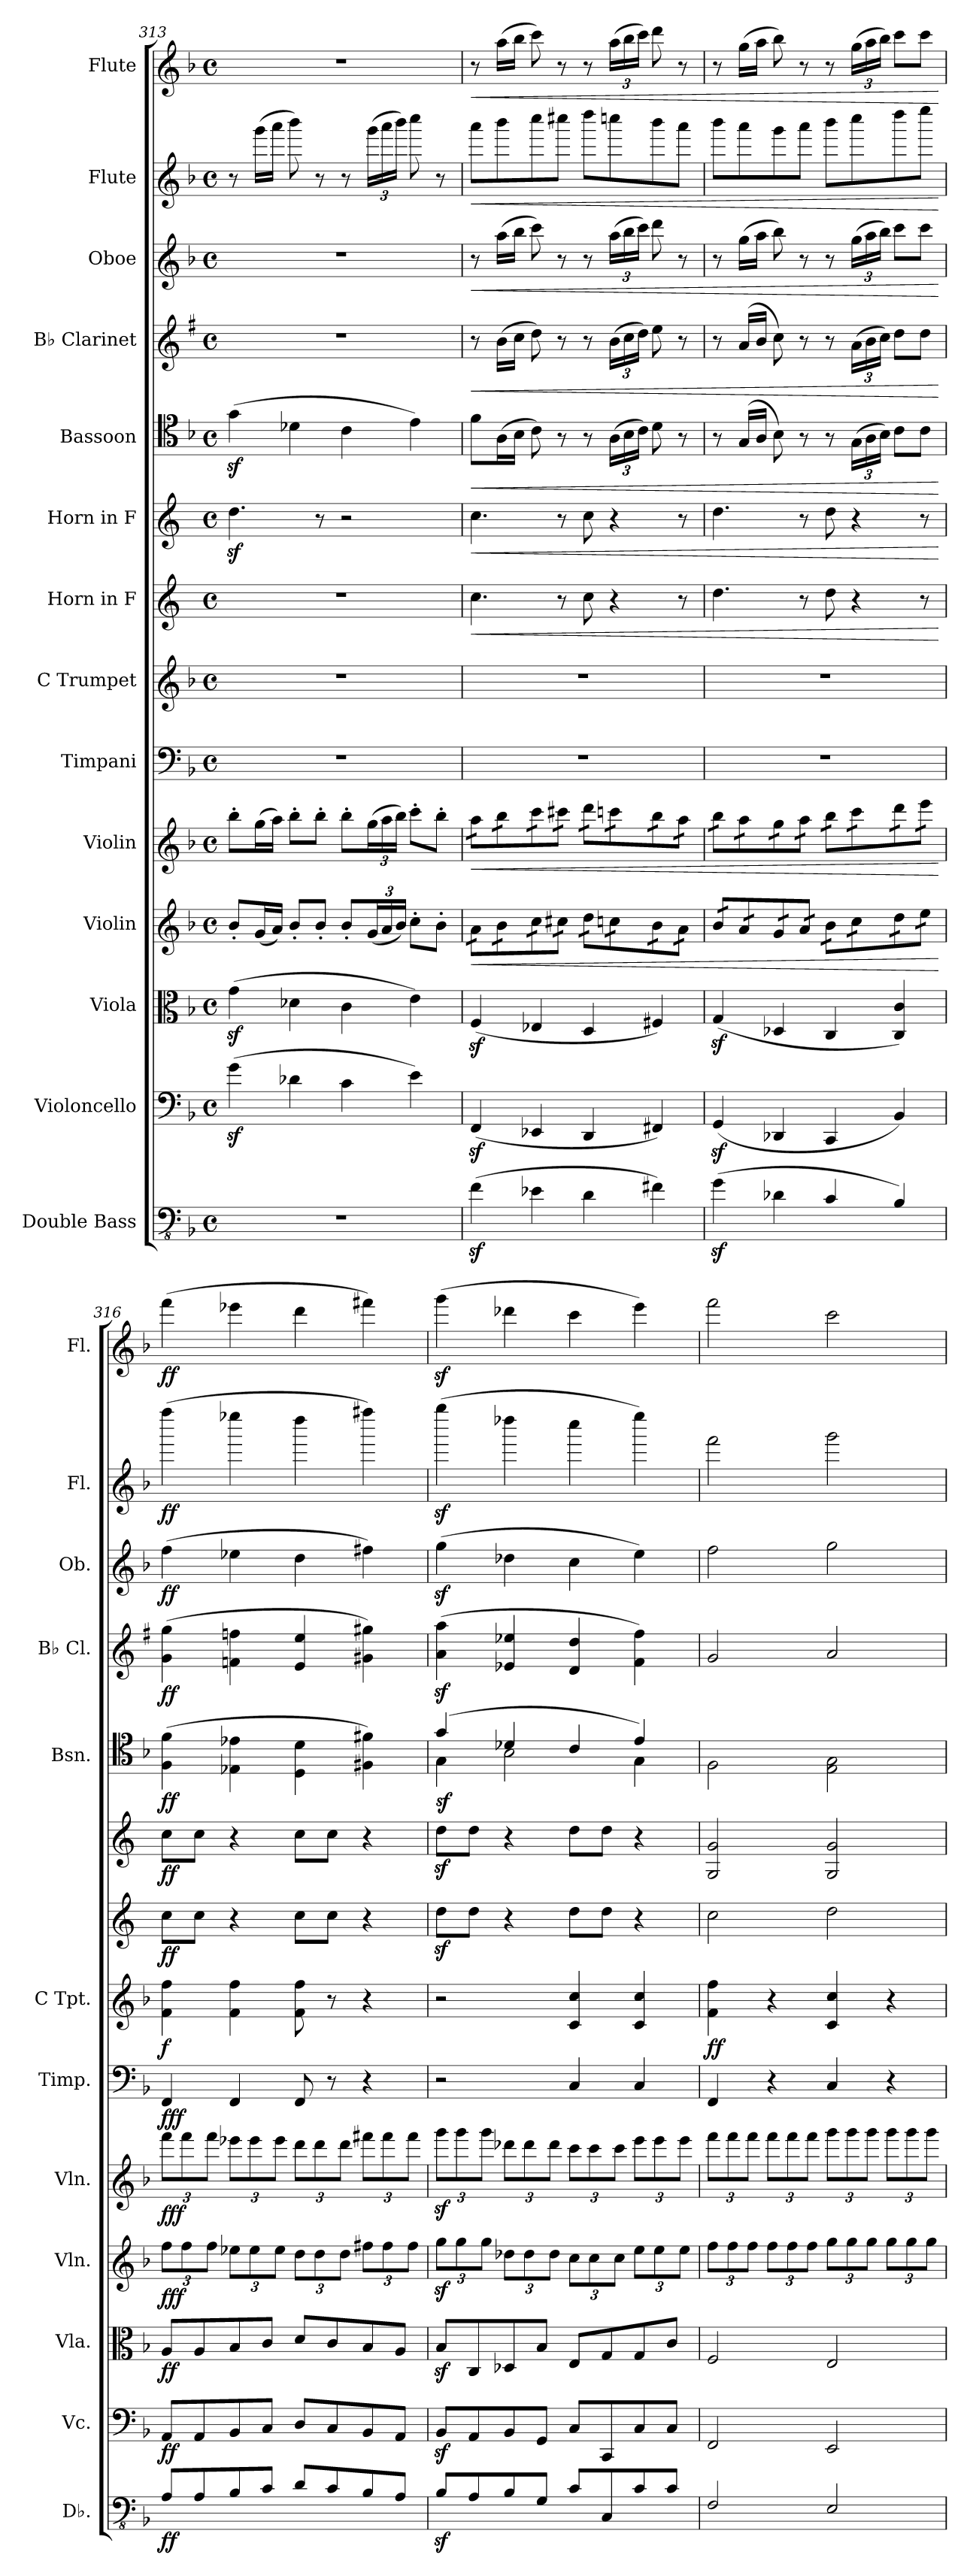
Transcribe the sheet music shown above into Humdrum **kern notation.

**kern	**dynam	**kern	**dynam	**kern	**dynam	**kern	**dynam	**kern	**dynam	**kern	**dynam	**kern	**dynam	**kern	**dynam	**kern	**dynam	**kern	**dynam	**kern	**dynam	**kern	**dynam	**kern	**dynam	**kern	**dynam
*part14	*part14	*part13	*part13	*part12	*part12	*part11	*part11	*part10	*part10	*part9	*part9	*part8	*part8	*part7	*part7	*part6	*part6	*part5	*part5	*part4	*part4	*part3	*part3	*part2	*part2	*part1	*part1
*staff14	*staff14	*staff13	*staff13	*staff12	*staff12	*staff11	*staff11	*staff10	*staff10	*staff9	*staff9	*staff8	*staff8	*staff7	*staff7	*staff6	*staff6	*staff5	*staff5	*staff4	*staff4	*staff3	*staff3	*staff2	*staff2	*staff1	*staff1
*I"Double Bass	*	*I"Violoncello	*	*I"Viola	*	*I"Violin	*	*I"Violin	*	*I"Timpani	*	*I"C Trumpet	*	*I"Horn in F	*	*I"Horn in F	*	*I"Bassoon	*	*I"B♭ Clarinet	*	*I"Oboe	*	*I"Flute	*	*I"Flute	*
*I'Db.	*	*I'Vc.	*	*I'Vla.	*	*I'Vln.	*	*I'Vln.	*	*I'Timp.	*	*I'C Tpt.	*	*	*	*	*	*I'Bsn.	*	*I'B♭ Cl.	*	*I'Ob.	*	*I'Fl.	*	*I'Fl.	*
*clefFv4	*	*clefF4	*	*clefC3	*	*clefG2	*	*clefG2	*	*clefF4	*	*clefG2	*	*clefG2	*	*clefG2	*	*clefC4	*	*clefG2	*	*clefG2	*	*clefG2	*	*clefG2	*
*ITrd7c12	*	*	*	*	*	*	*	*	*	*	*	*	*	*ITrd4c7	*	*ITrd4c7	*	*	*	*ITrd1c2	*	*	*	*	*	*	*
*k[b-]	*	*k[b-]	*	*k[b-]	*	*k[b-]	*	*k[b-]	*	*k[b-]	*	*k[b-]	*	*k[b-]	*	*k[b-]	*	*k[b-]	*	*k[b-]	*	*k[b-]	*	*k[b-]	*	*k[b-]	*
*M4/4	*	*M4/4	*	*M4/4	*	*M4/4	*	*M4/4	*	*M4/4	*	*M4/4	*	*M4/4	*	*M4/4	*	*M4/4	*	*M4/4	*	*M4/4	*	*M4/4	*	*M4/4	*
*met(c)	*	*met(c)	*	*met(c)	*	*met(c)	*	*met(c)	*	*met(c)	*	*met(c)	*	*met(c)	*	*met(c)	*	*met(c)	*	*met(c)	*	*met(c)	*	*met(c)	*	*met(c)	*
=313	=313	=313	=313	=313	=313	=313	=313	=313	=313	=313	=313	=313	=313	=313	=313	=313	=313	=313	=313	=313	=313	=313	=313	=313	=313	=313	=313
1r	.	(4gz<\	.	(4gz<\	.	8b-'/L	.	8bb-'\L	.	1r	.	1r	.	1r	.	4.gz<\	.	(4gz<\	.	1r	.	1r	.	8r	.	1r	.
.	.	.	.	.	.	(16g/L	.	(16gg\L	.	.	.	.	.	.	.	.	.	.	.	.	.	.	.	(16ggg\LL	.	.	.
.	.	.	.	.	.	16a/JJ)	.	16aa\JJ)	.	.	.	.	.	.	.	.	.	.	.	.	.	.	.	16aaa\JJ	.	.	.
.	.	4d-X\	.	4d-X\	.	8b-'/L	.	8bb-'\L	.	.	.	.	.	.	.	.	.	4d-X\	.	.	.	.	.	8bbb-\)	.	.	.
.	.	.	.	.	.	8b-'/J	.	8bb-'\J	.	.	.	.	.	.	.	8r	.	.	.	.	.	.	.	8r	.	.	.
.	.	4c\	.	4c\	.	8b-'/L	.	8bb-'\L	.	.	.	.	.	.	.	2r	.	4c\	.	.	.	.	.	8r	.	.	.
*	*	*	*	*	*	*Xbrackettup	*	*Xbrackettup	*	*	*	*	*	*	*	*	*	*	*	*	*	*	*	*Xbrackettup	*	*	*
.	.	.	.	.	.	(24g/L	.	(24gg\L	.	.	.	.	.	.	.	.	.	.	.	.	.	.	.	(24ggg\LL	.	.	.
.	.	.	.	.	.	24a/	.	24aa\	.	.	.	.	.	.	.	.	.	.	.	.	.	.	.	24aaa\	.	.	.
.	.	.	.	.	.	24b-/JJ)	.	24bb-\JJ)	.	.	.	.	.	.	.	.	.	.	.	.	.	.	.	24bbb-\JJ)	.	.	.
.	.	4e\)	.	4e\)	.	8cc'\L	.	8ccc'\L	.	.	.	.	.	.	.	.	.	4e\)	.	.	.	.	.	8cccc\	.	.	.
.	.	.	.	.	.	8b-'\J	.	8bb-'\J	.	.	.	.	.	.	.	.	.	.	.	.	.	.	.	8r	.	.	.
!!LO:PB:g=z
=314	=314	=314	=314	=314	=314	=314	=314	=314	=314	=314	=314	=314	=314	=314	=314	=314	=314	=314	=314	=314	=314	=314	=314	=314	=314	=314	=314
!	!	!	!	!	!	!	!LO:HP:b	!	!LO:HP:b	!	!	!	!	!	!LO:HP:b	!	!LO:HP:b	!	!LO:HP:b	!	!LO:HP:b	!	!LO:HP:b	!	!LO:HP:b	!	!LO:HP:b
*	*	*	*	*	*	*tremolo	*	*	*	*	*	*	*	*	*	*	*	*	*	*	*	*	*	*	*	*	*
*	*	*	*	*	*	*	*	*tremolo	*	*	*	*	*	*	*	*	*	*	*	*	*	*	*	*	*	*	*
(4FFz<\	.	(4FFz</	.	(4Fz</	.	16a\LL	<	16aa\LL	<	1r	.	1r	.	4.f\	<	4.f\	<	8f\L	<	8r	<	8r	<	8aaa\L	<	8r	<
.	.	.	.	.	.	16a\	.	16aa\	.	.	.	.	.	.	.	.	.	.	.	.	.	.	.	.	.	.	.
.	.	.	.	.	.	16b-\	.	16bb-\	.	.	.	.	.	.	.	.	.	(16A\L	.	(16a\LL	.	(16aa\LL	.	8bbb-\	.	(16aa\LL	.
.	.	.	.	.	.	16b-\	.	16bb-\	.	.	.	.	.	.	.	.	.	16B-\JJ	.	16b-\JJ	.	16bb-\JJ	.	.	.	16bb-\JJ	.
4EE-X\	.	4EE-X/	.	4E-X/	.	16cc\	.	16ccc\	.	.	.	.	.	.	.	.	.	8c\)	.	8cc\)	.	8ccc\)	.	8cccc\	.	8ccc\)	.
.	.	.	.	.	.	16cc\	.	16ccc\	.	.	.	.	.	.	.	.	.	.	.	.	.	.	.	.	.	.	.
.	.	.	.	.	.	16cc#X\	.	16ccc#X\	.	.	.	.	.	8r	.	8r	.	8r	.	8r	.	8r	.	8cccc#X\J	.	8r	.
.	.	.	.	.	.	16cc#X\JJ	.	16ccc#X\JJ	.	.	.	.	.	.	.	.	.	.	.	.	.	.	.	.	.	.	.
4DD\	.	4DD/	.	4D/	.	16dd\LL	.	16ddd\LL	.	.	.	.	.	8f\	.	8f\	.	8r	.	8r	.	8r	.	8dddd\L	.	8r	.
.	.	.	.	.	.	16dd\	.	16ddd\	.	.	.	.	.	.	.	.	.	.	.	.	.	.	.	.	.	.	.
*	*	*	*	*	*	*	*	*	*	*	*	*	*	*	*	*	*	*Xbrackettup	*	*Xbrackettup	*	*Xbrackettup	*	*	*	*Xbrackettup	*
.	.	.	.	.	.	16ccn\	.	16cccn\	.	.	.	.	.	4r	.	4r	.	(24A\LL	.	(24a\LL	.	(24aa\LL	.	8ccccn\	.	(24aa\LL	.
.	.	.	.	.	.	.	.	.	.	.	.	.	.	.	.	.	.	24B-\	.	24b-\	.	24bb-\	.	.	.	24bb-\	.
.	.	.	.	.	.	16ccn\	.	16cccn\	.	.	.	.	.	.	.	.	.	.	.	.	.	.	.	.	.	.	.
.	.	.	.	.	.	.	.	.	.	.	.	.	.	.	.	.	.	24c\JJ)	.	24cc\JJ)	.	24ccc\JJ)	.	.	.	24ccc\JJ)	.
4FF#X\)	.	4FF#X/)	.	4F#X/)	.	16b-\	.	16bb-\	.	.	.	.	.	.	.	.	.	8d\	.	8dd\	.	8ddd\	.	8bbb-\	.	8ddd\	.
.	.	.	.	.	.	16b-\	.	16bb-\	.	.	.	.	.	.	.	.	.	.	.	.	.	.	.	.	.	.	.
.	.	.	.	.	.	16a\	.	16aa\	.	.	.	.	.	8r	.	8r	.	8r	.	8r	.	8r	.	8aaa\J	.	8r	.
.	.	.	.	.	.	16a\JJ	.	16aa\JJ	.	.	.	.	.	.	.	.	.	.	.	.	.	.	.	.	.	.	.
=315	=315	=315	=315	=315	=315	=315	=315	=315	=315	=315	=315	=315	=315	=315	=315	=315	=315	=315	=315	=315	=315	=315	=315	=315	=315	=315	=315
(4GGz<\	.	(4GGz</	.	(4Gz</	.	16b-/LL	.	16bb-\LL	.	1r	.	1r	.	4.g\	.	4.g\	.	8r	.	8r	.	8r	.	8bbb-\L	.	8r	.
.	.	.	.	.	.	16b-/	.	16bb-\	.	.	.	.	.	.	.	.	.	.	.	.	.	.	.	.	.	.	.
.	.	.	.	.	.	16a/	.	16aa\	.	.	.	.	.	.	.	.	.	(16G/LL	.	(16g/LL	.	(16gg\LL	.	8aaa\	.	(16gg\LL	.
.	.	.	.	.	.	16a/	.	16aa\	.	.	.	.	.	.	.	.	.	16A/JJ	.	16a/JJ	.	16aa\JJ	.	.	.	16aa\JJ	.
4DD-X\	.	4DD-X/	.	4D-X/	.	16g/	.	16gg\	.	.	.	.	.	.	.	.	.	8B-\)	.	8b-\)	.	8bb-\)	.	8ggg\	.	8bb-\)	.
.	.	.	.	.	.	16g/	.	16gg\	.	.	.	.	.	.	.	.	.	.	.	.	.	.	.	.	.	.	.
.	.	.	.	.	.	16a/	.	16aa\	.	.	.	.	.	8r	.	8r	.	8r	.	8r	.	8r	.	8aaa\J	.	8r	.
.	.	.	.	.	.	16a/JJ	.	16aa\JJ	.	.	.	.	.	.	.	.	.	.	.	.	.	.	.	.	.	.	.
4CC/	.	4CC/	.	4C/	.	16b-\LL	.	16bb-\LL	.	.	.	.	.	8g\	.	8g\	.	8r	.	8r	.	8r	.	8bbb-\L	.	8r	.
.	.	.	.	.	.	16b-\	.	16bb-\	.	.	.	.	.	.	.	.	.	.	.	.	.	.	.	.	.	.	.
.	.	.	.	.	.	16cc\	.	16ccc\	.	.	.	.	.	4r	.	4r	.	(24G\LL	.	(24g\LL	.	(24gg\LL	.	8cccc\	.	(24gg\LL	.
.	.	.	.	.	.	.	.	.	.	.	.	.	.	.	.	.	.	24A\	.	24a\	.	24aa\	.	.	.	24aa\	.
.	.	.	.	.	.	16cc\	.	16ccc\	.	.	.	.	.	.	.	.	.	.	.	.	.	.	.	.	.	.	.
.	.	.	.	.	.	.	.	.	.	.	.	.	.	.	.	.	.	24B-\JJ)	.	24b-\JJ)	.	24bb-\JJ)	.	.	.	24bb-\JJ)	.
4BBB-/)	.	4BB-/)	.	4C/ 4c/)	.	16dd\	.	16ddd\	.	.	.	.	.	.	.	.	.	8c\L	.	8cc\L	.	8ccc\L	.	8dddd\	.	8ccc\L	.
.	.	.	.	.	.	16dd\	.	16ddd\	.	.	.	.	.	.	.	.	.	.	.	.	.	.	.	.	.	.	.
.	.	.	.	.	.	16ee\	.	16eee\	.	.	.	.	.	8r	.	8r	.	8c\J	.	8cc\J	.	8ccc\J	.	8eeee\J	.	8ccc\J	.
.	.	.	.	.	.	16ee\JJ	.	16eee\JJ	.	.	.	.	.	.	.	.	.	.	.	.	.	.	.	.	.	.	.
*	*	*	*	*	*	*	*	*Xtremolo	*	*	*	*	*	*	*	*	*	*	*	*	*	*	*	*	*	*	*
*	*	*	*	*	*	*Xtremolo	*	*	*	*	*	*	*	*	*	*	*	*	*	*	*	*	*	*	*	*	*
.	.	.	.	.	.	.	[	.	[	.	.	.	.	.	[	.	[	.	[	.	[	.	[	.	[	.	[
!!LO:PB:g=z
=316	=316	=316	=316	=316	=316	=316	=316	=316	=316	=316	=316	=316	=316	=316	=316	=316	=316	=316	=316	=316	=316	=316	=316	=316	=316	=316	=316
!	!LO:DY:b	!	!LO:DY:b	!	!LO:DY:b	!	!LO:DY:b	!	!LO:DY:b	!	!LO:DY:b	!	!LO:DY:b	!	!LO:DY:b	!	!LO:DY:b	!	!LO:DY:b	!	!LO:DY:b	!	!LO:DY:b	!	!LO:DY:b	!	!LO:DY:b
8AAA/L	ff	8AA/L	ff	8A/L	ff	12ff\L	fff	12fff\L	fff	4FF/	fff	4f\ 4ff\	f	8f\L	ff	8f\L	ff	(4F\ 4f\	ff	(4f\ 4ff\	ff	(4ff\	ff	(4ffff\	ff	(4fff\	ff
.	.	.	.	.	.	12ff\	.	12fff\	.	.	.	.	.	.	.	.	.	.	.	.	.	.	.	.	.	.	.
8AAA/	.	8AA/	.	8A/	.	.	.	.	.	.	.	.	.	8f\J	.	8f\J	.	.	.	.	.	.	.	.	.	.	.
.	.	.	.	.	.	12ff\J	.	12fff\J	.	.	.	.	.	.	.	.	.	.	.	.	.	.	.	.	.	.	.
8BBB-/	.	8BB-/	.	8B-/	.	12ee-X\L	.	12eee-X\L	.	4FF/	.	4f\ 4ff\	.	4r	.	4r	.	4E-X\ 4e-X\	.	4e-X\ 4ee-X\	.	4ee-X\	.	4eeee-X\	.	4eee-X\	.
.	.	.	.	.	.	12ee-\	.	12eee-\	.	.	.	.	.	.	.	.	.	.	.	.	.	.	.	.	.	.	.
8CC/J	.	8C/J	.	8c/J	.	.	.	.	.	.	.	.	.	.	.	.	.	.	.	.	.	.	.	.	.	.	.
.	.	.	.	.	.	12ee-\J	.	12eee-\J	.	.	.	.	.	.	.	.	.	.	.	.	.	.	.	.	.	.	.
8DD/L	.	8D/L	.	8d/L	.	12dd\L	.	12ddd\L	.	8FF/	.	8f\ 8ff\	.	8f\L	.	8f\L	.	4D\ 4d\	.	4d/ 4dd/	.	4dd\	.	4dddd\	.	4ddd\	.
.	.	.	.	.	.	12dd\	.	12ddd\	.	.	.	.	.	.	.	.	.	.	.	.	.	.	.	.	.	.	.
8CC/	.	8C/	.	8c/	.	.	.	.	.	8r	.	8r	.	8f\J	.	8f\J	.	.	.	.	.	.	.	.	.	.	.
.	.	.	.	.	.	12dd\J	.	12ddd\J	.	.	.	.	.	.	.	.	.	.	.	.	.	.	.	.	.	.	.
8BBB-/	.	8BB-/	.	8B-/	.	12ff#X\L	.	12fff#X\L	.	4r	.	4r	.	4r	.	4r	.	4F#X\ 4f#X\)	.	4f#X\ 4ff#X\)	.	4ff#X\)	.	4ffff#X\)	.	4fff#X\)	.
.	.	.	.	.	.	12ff#\	.	12fff#\	.	.	.	.	.	.	.	.	.	.	.	.	.	.	.	.	.	.	.
8AAA/J	.	8AA/J	.	8A/J	.	.	.	.	.	.	.	.	.	.	.	.	.	.	.	.	.	.	.	.	.	.	.
.	.	.	.	.	.	12ff#\J	.	12fff#\J	.	.	.	.	.	.	.	.	.	.	.	.	.	.	.	.	.	.	.
=317	=317	=317	=317	=317	=317	=317	=317	=317	=317	=317	=317	=317	=317	=317	=317	=317	=317	=317	=317	=317	=317	=317	=317	=317	=317	=317	=317
*	*	*	*	*	*	*	*	*	*	*	*	*	*	*	*	*	*	*^	*	*	*	*	*	*	*	*	*
!	!	!	!	!	!	!	!	!	!	!	!	!	!	!	!	!	!	!	!	!LO:DY:b	!	!	!	!	!	!	!	!
8BBB-z</L	.	8BB-z</L	.	8B-z</L	.	12ggz<\L	.	12gggz<\L	.	2r	.	2r	.	8gz<\L	.	8gz<\L	.	(4g/	4G\	sf	(4g\z< 4gg\z<	.	(4ggz<\	.	(4ggggz<\	.	(4gggz<\	.
.	.	.	.	.	.	12gg\	.	12ggg\	.	.	.	.	.	.	.	.	.	.	.	.	.	.	.	.	.	.	.	.
8AAA/	.	8AA/	.	8C/	.	.	.	.	.	.	.	.	.	8g\J	.	8g\J	.	.	.	.	.	.	.	.	.	.	.	.
.	.	.	.	.	.	12gg\J	.	12ggg\J	.	.	.	.	.	.	.	.	.	.	.	.	.	.	.	.	.	.	.	.
8BBB-/	.	8BB-/	.	8D-X/	.	12dd-X\L	.	12ddd-X\L	.	.	.	.	.	4r	.	4r	.	4d-X/	2B-\	.	4d-X/ 4dd-X/	.	4dd-X\	.	4dddd-X\	.	4ddd-X\	.
.	.	.	.	.	.	12dd-\	.	12ddd-\	.	.	.	.	.	.	.	.	.	.	.	.	.	.	.	.	.	.	.	.
8GGG/J	.	8GG/J	.	8B-/J	.	.	.	.	.	.	.	.	.	.	.	.	.	.	.	.	.	.	.	.	.	.	.	.
.	.	.	.	.	.	12dd-\J	.	12ddd-\J	.	.	.	.	.	.	.	.	.	.	.	.	.	.	.	.	.	.	.	.
8CC/L	.	8C/L	.	8E/L	.	12cc\L	.	12ccc\L	.	4C/	.	4c/ 4cc/	.	8g\L	.	8g\L	.	4c/	.	.	4c/ 4cc/	.	4cc\	.	4cccc\	.	4ccc\	.
.	.	.	.	.	.	12cc\	.	12ccc\	.	.	.	.	.	.	.	.	.	.	.	.	.	.	.	.	.	.	.	.
8CCC/	.	8CC/	.	8G/	.	.	.	.	.	.	.	.	.	8g\J	.	8g\J	.	.	.	.	.	.	.	.	.	.	.	.
.	.	.	.	.	.	12cc\J	.	12ccc\J	.	.	.	.	.	.	.	.	.	.	.	.	.	.	.	.	.	.	.	.
8CC/	.	8C/	.	8G/	.	12ee\L	.	12eee\L	.	4C/	.	4c/ 4cc/	.	4r	.	4r	.	4e/)	4G\	.	4e\ 4ee\)	.	4ee\)	.	4eeee\)	.	4eee\)	.
.	.	.	.	.	.	12ee\	.	12eee\	.	.	.	.	.	.	.	.	.	.	.	.	.	.	.	.	.	.	.	.
8CC/J	.	8C/J	.	8c/J	.	.	.	.	.	.	.	.	.	.	.	.	.	.	.	.	.	.	.	.	.	.	.	.
.	.	.	.	.	.	12ee\J	.	12eee\J	.	.	.	.	.	.	.	.	.	.	.	.	.	.	.	.	.	.	.	.
*	*	*	*	*	*	*	*	*	*	*	*	*	*	*	*	*	*	*v	*v	*	*	*	*	*	*	*	*	*
!!LO:PB:g=z
=318	=318	=318	=318	=318	=318	=318	=318	=318	=318	=318	=318	=318	=318	=318	=318	=318	=318	=318	=318	=318	=318	=318	=318	=318	=318	=318	=318
!	!	!	!	!	!	!	!	!	!	!	!	!	!LO:DY:b	!	!	!	!	!	!	!	!	!	!	!	!	!	!
2FFF/	.	2FF/	.	2F/	.	12ff\L	.	12fff\L	.	4FF/	.	4f\ 4ff\	ff	2f\	.	2C/ 2c/	.	2F\	.	2f/	.	2ff\	.	2fff\	.	2fff\	.
.	.	.	.	.	.	12ff\	.	12fff\	.	.	.	.	.	.	.	.	.	.	.	.	.	.	.	.	.	.	.
.	.	.	.	.	.	12ff\J	.	12fff\J	.	.	.	.	.	.	.	.	.	.	.	.	.	.	.	.	.	.	.
.	.	.	.	.	.	12ff\L	.	12fff\L	.	4r	.	4r	.	.	.	.	.	.	.	.	.	.	.	.	.	.	.
.	.	.	.	.	.	12ff\	.	12fff\	.	.	.	.	.	.	.	.	.	.	.	.	.	.	.	.	.	.	.
.	.	.	.	.	.	12ff\J	.	12fff\J	.	.	.	.	.	.	.	.	.	.	.	.	.	.	.	.	.	.	.
2EEE/	.	2EE/	.	2E/	.	12gg\L	.	12ggg\L	.	4C/	.	4c/ 4cc/	.	2g\	.	2C/ 2c/	.	2E\ 2G\	.	2g/	.	2gg\	.	2ggg\	.	2ccc\	.
.	.	.	.	.	.	12gg\	.	12ggg\	.	.	.	.	.	.	.	.	.	.	.	.	.	.	.	.	.	.	.
.	.	.	.	.	.	12gg\J	.	12ggg\J	.	.	.	.	.	.	.	.	.	.	.	.	.	.	.	.	.	.	.
.	.	.	.	.	.	12gg\L	.	12ggg\L	.	4r	.	4r	.	.	.	.	.	.	.	.	.	.	.	.	.	.	.
.	.	.	.	.	.	12gg\	.	12ggg\	.	.	.	.	.	.	.	.	.	.	.	.	.	.	.	.	.	.	.
.	.	.	.	.	.	12gg\J	.	12ggg\J	.	.	.	.	.	.	.	.	.	.	.	.	.	.	.	.	.	.	.
=	=	=	=	=	=	=	=	=	=	=	=	=	=	=	=	=	=	=	=	=	=	=	=	=	=	=	=
*-	*-	*-	*-	*-	*-	*-	*-	*-	*-	*-	*-	*-	*-	*-	*-	*-	*-	*-	*-	*-	*-	*-	*-	*-	*-	*-	*-
